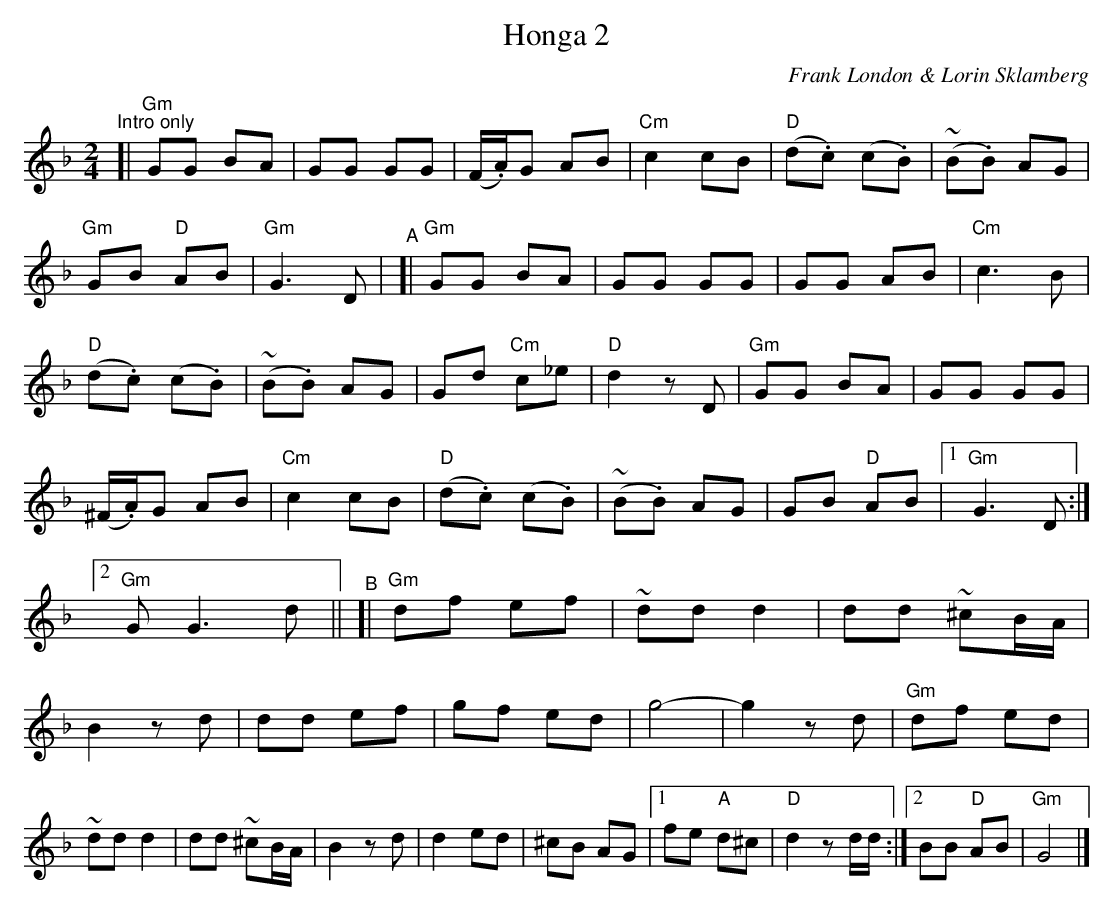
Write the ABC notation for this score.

X:1
T: Honga 2
C: Frank London & Lorin Sklamberg
M: 2/4
L: 1/8
K: Gdor
"^Intro only"[|\
"Gm"GG BA | GG GG | (F/.A/)G AB | "Cm"c2 cB | "D"(d.c) (c.B) | (~B.B) AG | "Gm"GB "D"AB | "Gm"G3 D |
"^A"[|\
"Gm"GG BA | GG GG | GG AB | "Cm"c3 B | "D"(d.c) (c.B) | (~B.B) AG | Gd "Cm"c_e | "D"d2 zD |
"Gm"GG BA | GG GG | (^F/.A/)G AB | "Cm"c2 cB | "D"(d.c) (c.B) | (~B.B) AG |GB "D"AB |[1 "Gm"G3 D :|[2 "Gm"GG3 d ||
"^B"[|\
"Gm"df ef | ~dd d2 | dd ~^cB/A/ | B2 zd | dd ef | gf ed | g4- | g2 zd |
"Gm"df ed | ~dd d2 | dd ~^cB/A/ | B2 zd | d2 ed | ^cB AG |[1 fe "A"d^c | "D"d2 zd/d/ :|[2 BB "D"AB | "Gm"G4 |]
